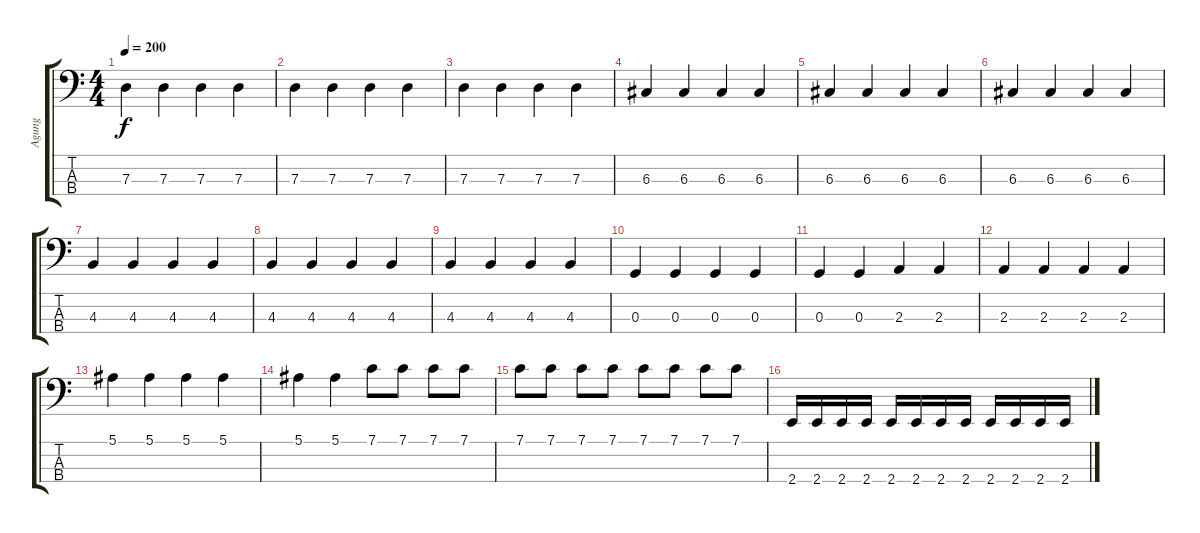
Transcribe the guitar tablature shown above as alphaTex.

\track ("Agung" "Agung") {instrument electricbassfinger}
\staff {score tabs}
\tuning (F2 C2 G1 D1) {hide}
\ts (4 4)
\tempo 200
\clef f4
\ks c
7.3.4{dy f} 7.3.4 7.3.4 7.3.4 |
7.3.4 7.3.4 7.3.4 7.3.4 |
7.3.4 7.3.4 7.3.4 7.3.4 |
6.3.4 6.3.4 6.3.4 6.3.4 |
6.3.4 6.3.4 6.3.4 6.3.4 |
6.3.4 6.3.4 6.3.4 6.3.4 |
4.3.4 4.3.4 4.3.4 4.3.4 |
4.3.4 4.3.4 4.3.4 4.3.4 |
4.3.4 4.3.4 4.3.4 4.3.4 |
0.3.4 0.3.4 0.3.4 0.3.4 |
0.3.4 0.3.4 2.3.4 2.3.4 |
2.3.4 2.3.4 2.3.4 2.3.4 |
5.1.4 5.1.4 5.1.4 5.1.4 |
5.1.4 5.1.4 7.1.8 7.1.8 7.1.8 7.1.8 |
7.1.8 7.1.8 7.1.8 7.1.8 7.1.8 7.1.8 7.1.8 7.1.8 |
2.4.16 2.4.16 2.4.16 2.4.16 2.4.16 2.4.16 2.4.16 2.4.16 2.4.16 2.4.16 2.4.16 2.4.16
